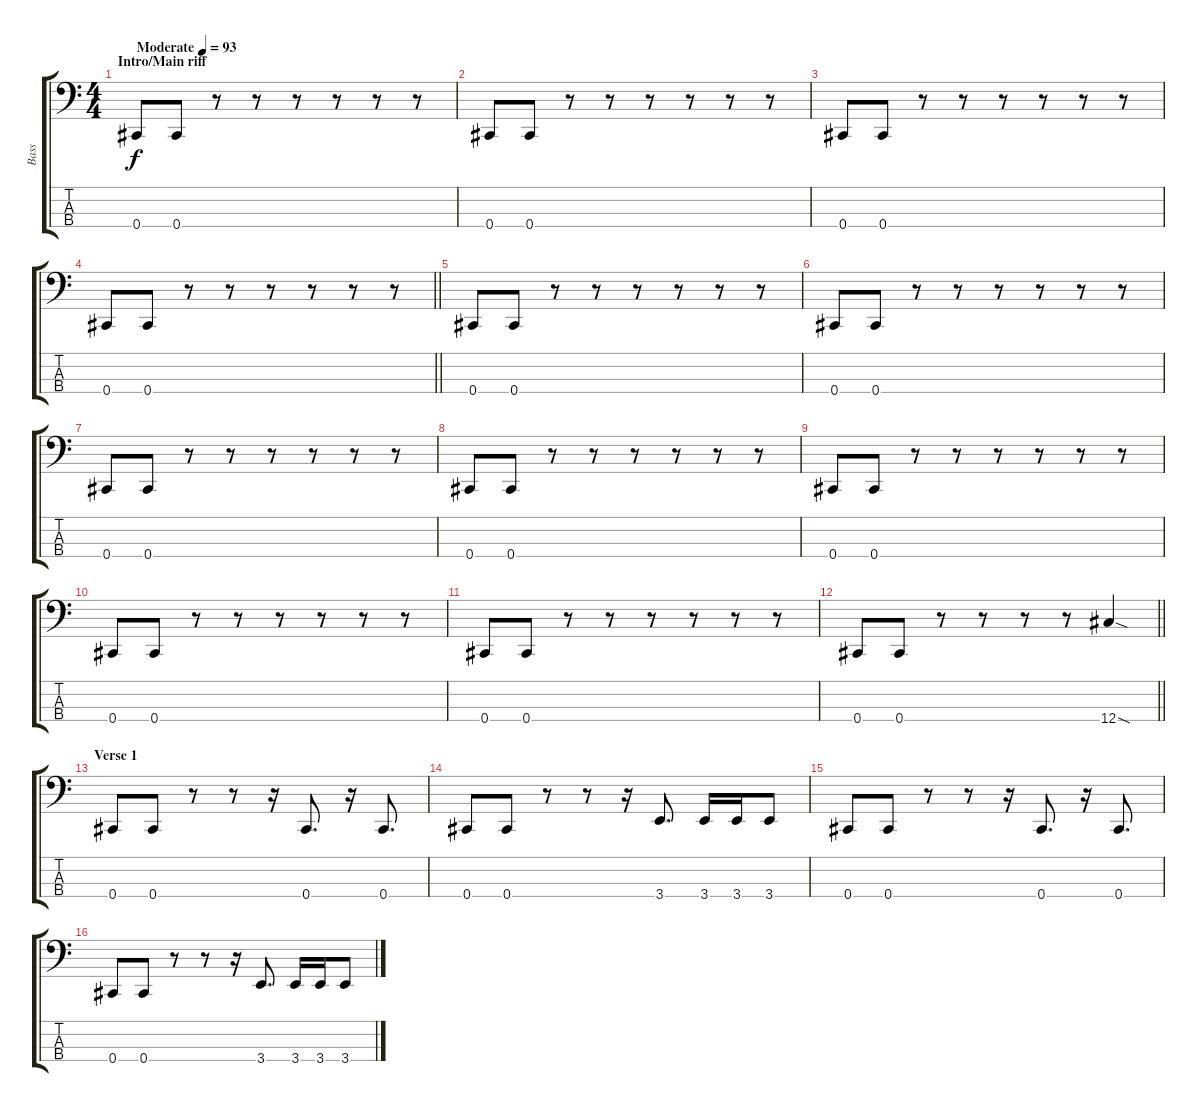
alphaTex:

\track ("Bass" "Bass") {instrument electricbassfinger}
\staff {score tabs}
\tuning (E2 B1 Gb1 Db1) {hide}
\ts (4 4)
\section ("" "Intro/Main riff")
\tempo (93 "Moderate")
\clef f4
\ks c
0.4.8{dy f instrument electricbassfinger} 0.4.8 r.8 r.8 r.8 r.8 r.8 r.8 |
0.4.8 0.4.8 r.8 r.8 r.8 r.8 r.8 r.8 |
0.4.8 0.4.8 r.8 r.8 r.8 r.8 r.8 r.8 |
\barLineRight lightlight
0.4.8 0.4.8 r.8 r.8 r.8 r.8 r.8 r.8 |
\section ("" "")
0.4.8 0.4.8 r.8 r.8 r.8 r.8 r.8 r.8 |
0.4.8 0.4.8 r.8 r.8 r.8 r.8 r.8 r.8 |
0.4.8 0.4.8 r.8 r.8 r.8 r.8 r.8 r.8 |
0.4.8 0.4.8 r.8 r.8 r.8 r.8 r.8 r.8 |
0.4.8 0.4.8 r.8 r.8 r.8 r.8 r.8 r.8 |
0.4.8 0.4.8 r.8 r.8 r.8 r.8 r.8 r.8 |
0.4.8 0.4.8 r.8 r.8 r.8 r.8 r.8 r.8 |
\barLineRight lightlight
0.4.8 0.4.8 r.8 r.8 r.8 r.8 12.4{sod}.4 |
\section ("" "Verse 1")
0.4.8 0.4.8 r.8 r.8 r.16 0.4.8{d} r.16 0.4.8{d} |
0.4.8 0.4.8 r.8 r.8 r.16 3.4.8{d} 3.4.16 3.4.16 3.4.8 |
0.4.8 0.4.8 r.8 r.8 r.16 0.4.8{d} r.16 0.4.8{d} |
0.4.8 0.4.8 r.8 r.8 r.16 3.4.8{d} 3.4.16 3.4.16 3.4.8
